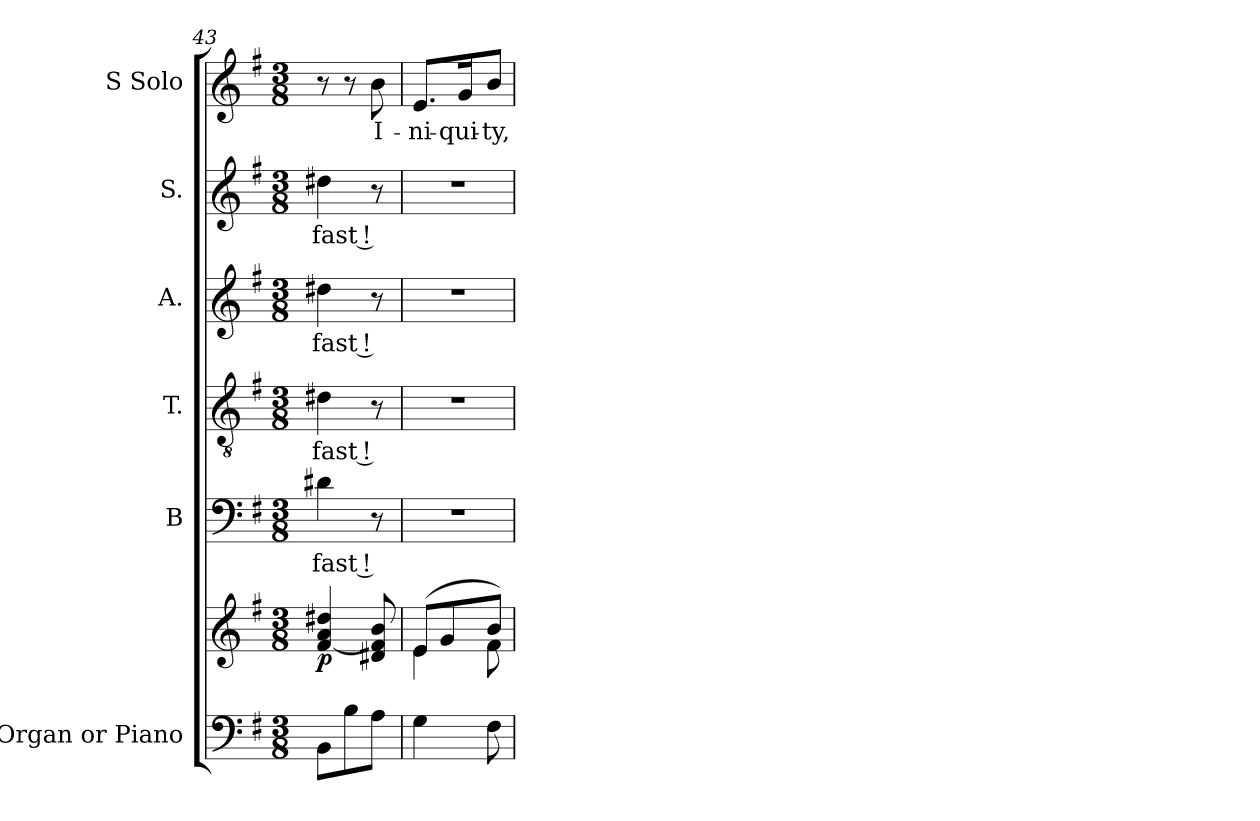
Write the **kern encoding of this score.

**kern	**kern	**dynam	**kern	**text	**kern	**text	**kern	**text	**kern	**text	**kern	**text
*part6	*part6	*part6	*part5	*part5	*part4	*part4	*part3	*part3	*part2	*part2	*part1	*part1
*staff7	*staff6	*staff6/7	*staff5	*staff5	*staff4	*staff4	*staff3	*staff3	*staff2	*staff2	*staff1	*staff1
*I"Organ or  Piano	*	*	*I"B	*	*I"T.	*	*I"A.	*	*I"S.	*	*I"S    Solo	*
*	*	*	*I'B.	*	*I'T.	*	*I'A.	*	*I'S.	*	*I'S.	*
*clefF4	*clefG2	*	*clefF4	*	*clefGv2	*	*clefG2	*	*clefG2	*	*clefG2	*
*	*	*	*	*	*ITrd7c12	*	*	*	*	*	*	*
*k[f#]	*k[f#]	*	*k[f#]	*	*k[f#]	*	*k[f#]	*	*k[f#]	*	*k[f#]	*
*G:	*G:	*	*G:	*	*G:	*	*G:	*	*G:	*	*G:	*
*M3/8	*M3/8	*	*M3/8	*	*M3/8	*	*M3/8	*	*M3/8	*	*M3/8	*
=43	=43	=43	=43	=43	=43	=43	=43	=43	=43	=43	=43	=43
!	!	!LO:DY:b	!	!	!	!	!	!	!	!	!	!
8BB\L	[4f#/ 4a/ 4dd#X/	p	4d#X\	fast !	4D#X\	fast !	4dd#X\	fast !	4dd#X\	fast !	8r	.
8B\	.	.	.	.	.	.	.	.	.	.	8r	.
8A\J	8d#X/ 8f#/] 8b/	.	8r	.	8r	.	8r	.	8r	.	8b\	I-
=44	=44	=44	=44	=44	=44	=44	=44	=44	=44	=44	=44	=44
*	*^	*	*	*	*	*	*	*	*	*	*	*
4G\	(8e/L	4e\	.	4.r	.	4.r	.	4.r	.	4.r	.	8.e/L	-ni-
.	8g/	.	.	.	.	.	.	.	.	.	.	.	.
.	.	.	.	.	.	.	.	.	.	.	.	16g/K	-qui-
8F#\	8b/J)	8f#\	.	.	.	.	.	.	.	.	.	8b/J	-ty,
*	*v	*v	*	*	*	*	*	*	*	*	*	*	*
=	=	=	=	=	=	=	=	=	=	=	=	=
*-	*-	*-	*-	*-	*-	*-	*-	*-	*-	*-	*-	*-
